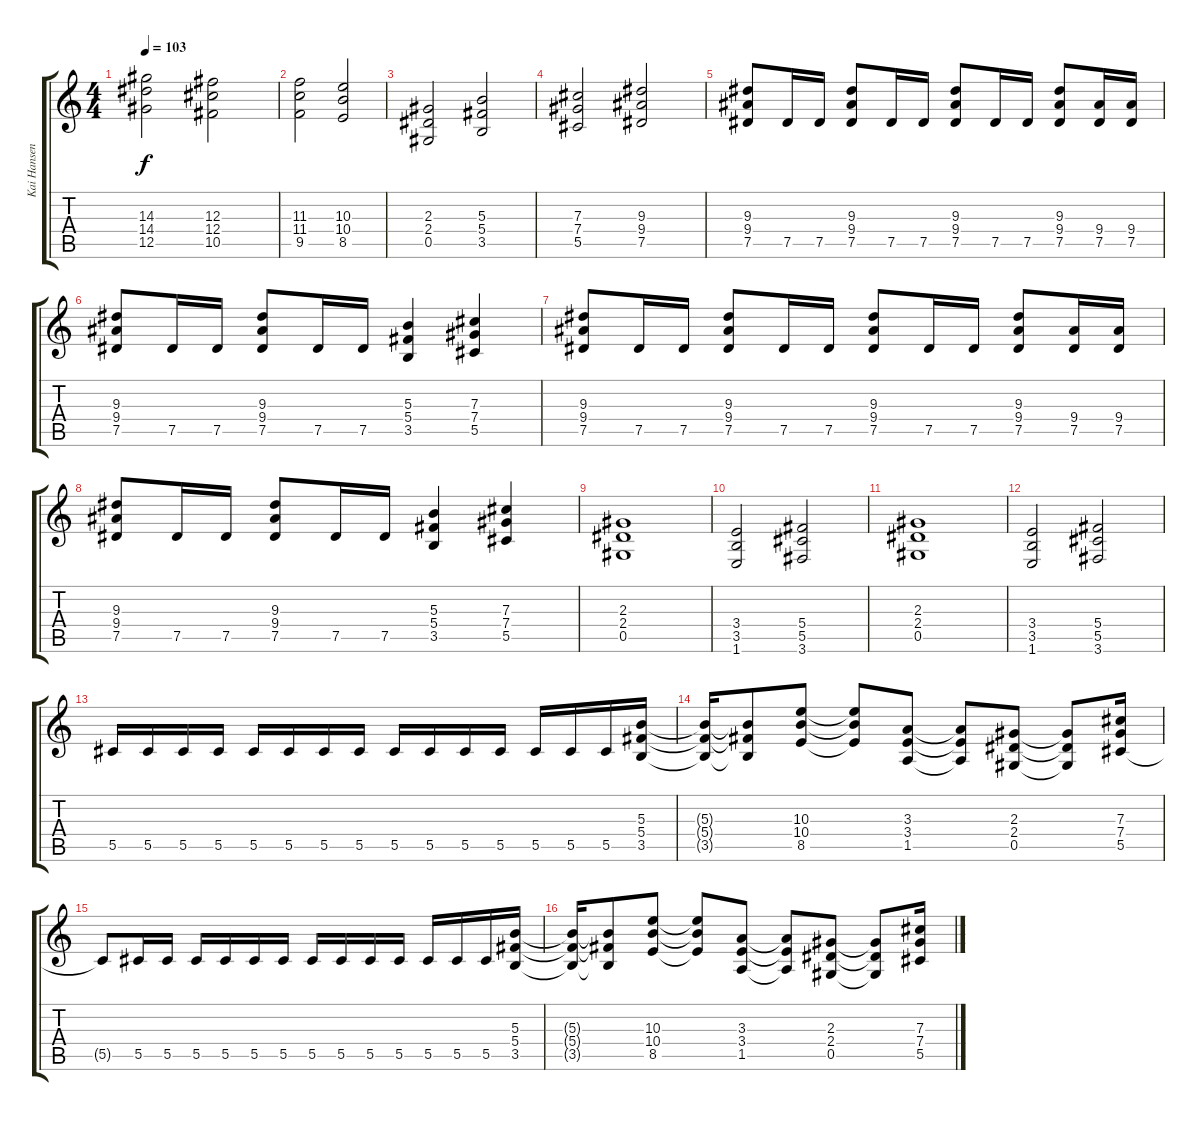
\track ("Kai Hansen - Guitar" "Kai Hansen") {instrument overdrivenguitar}
\staff {score tabs}
\tuning (Eb4 Bb3 Gb3 Db3 Ab2 Eb2) {hide}
\ts (4 4)
\tempo 103
\clef g2
\ks c
(14.3 14.4 12.5).2{dy f} (12.3 12.4 10.5).2 |
(11.3 11.4 9.5).2 (10.3 10.4 8.5).2 |
(2.3 2.4 0.5).2 (5.3 5.4 3.5).2 |
(7.3 7.4 5.5).2 (9.3 9.4 7.5).2 |
(9.3 9.4 7.5).8 7.5.16 7.5.16 (9.3 9.4 7.5).8 7.5.16 7.5.16 (9.3 9.4 7.5).8 7.5.16 7.5.16 (9.3 9.4 7.5).8 (9.4 7.5).16 (9.4 7.5).16 |
(9.3 9.4 7.5).8 7.5.16 7.5.16 (9.3 9.4 7.5).8 7.5.16 7.5.16 (5.3 5.4 3.5).4 (7.3 7.4 5.5).4 |
(9.3 9.4 7.5).8 7.5.16 7.5.16 (9.3 9.4 7.5).8 7.5.16 7.5.16 (9.3 9.4 7.5).8 7.5.16 7.5.16 (9.3 9.4 7.5).8 (9.4 7.5).16 (9.4 7.5).16 |
(9.3 9.4 7.5).8 7.5.16 7.5.16 (9.3 9.4 7.5).8 7.5.16 7.5.16 (5.3 5.4 3.5).4 (7.3 7.4 5.5).4 |
(2.3 2.4 0.5).1 |
(3.4 3.5 1.6).2 (5.4 5.5 3.6).2 |
(2.3 2.4 0.5).1 |
(3.4 3.5 1.6).2 (5.4 5.5 3.6).2 |
5.5.16 5.5.16 5.5.16 5.5.16 5.5.16 5.5.16 5.5.16 5.5.16 5.5.16 5.5.16 5.5.16 5.5.16 5.5.16 5.5.16 5.5.16 (5.3 5.4 3.5).16 |
(5.3{t} 5.4{t} 3.5{t}).16 (5.3{t} 5.4{t} 3.5{t}).8 (10.3 10.4 8.5).8 (10.3{t} 10.4{t} 8.5{t}).8 (3.3 3.4 1.5).8 (3.3{t} 3.4{t} 1.5{t}).8 (2.3 2.4 0.5).8 (2.3{t} 2.4{t} 0.5{t}).8 (7.3 7.4 5.5).16 |
5.5{t}.8 5.5.16 5.5.16 5.5.16 5.5.16 5.5.16 5.5.16 5.5.16 5.5.16 5.5.16 5.5.16 5.5.16 5.5.16 5.5.16 (5.3 5.4 3.5).16 |
(5.3{t} 5.4{t} 3.5{t}).16 (5.3{t} 5.4{t} 3.5{t}).8 (10.3 10.4 8.5).8 (10.3{t} 10.4{t} 8.5{t}).8 (3.3 3.4 1.5).8 (3.3{t} 3.4{t} 1.5{t}).8 (2.3 2.4 0.5).8 (2.3{t} 2.4{t} 0.5{t}).8 (7.3 7.4 5.5).16
